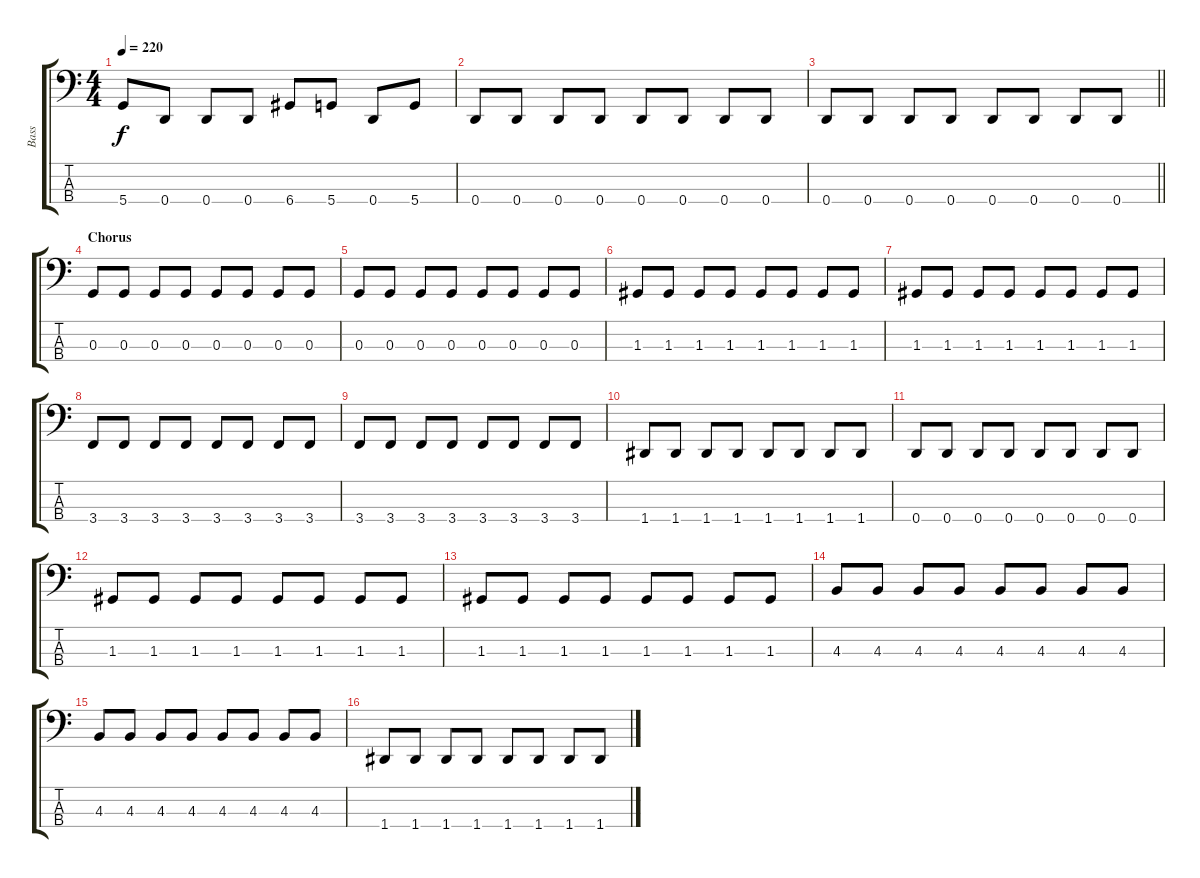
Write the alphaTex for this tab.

\track ("Bass" "Bass") {instrument electricbassfinger}
\staff {score tabs}
\tuning (F2 C2 G1 D1) {hide}
\ts (4 4)
\tempo 220
\clef f4
\ks c
5.4.8{dy f} 0.4.8 0.4.8 0.4.8 6.4.8 5.4.8 0.4.8 5.4.8 |
0.4.8 0.4.8 0.4.8 0.4.8 0.4.8 0.4.8 0.4.8 0.4.8 |
\barLineRight lightlight
0.4.8 0.4.8 0.4.8 0.4.8 0.4.8 0.4.8 0.4.8 0.4.8 |
\section ("" "Chorus")
0.3.8 0.3.8 0.3.8 0.3.8 0.3.8 0.3.8 0.3.8 0.3.8 |
0.3.8 0.3.8 0.3.8 0.3.8 0.3.8 0.3.8 0.3.8 0.3.8 |
1.3.8 1.3.8 1.3.8 1.3.8 1.3.8 1.3.8 1.3.8 1.3.8 |
1.3.8 1.3.8 1.3.8 1.3.8 1.3.8 1.3.8 1.3.8 1.3.8 |
3.4.8 3.4.8 3.4.8 3.4.8 3.4.8 3.4.8 3.4.8 3.4.8 |
3.4.8 3.4.8 3.4.8 3.4.8 3.4.8 3.4.8 3.4.8 3.4.8 |
1.4.8 1.4.8 1.4.8 1.4.8 1.4.8 1.4.8 1.4.8 1.4.8 |
0.4.8 0.4.8 0.4.8 0.4.8 0.4.8 0.4.8 0.4.8 0.4.8 |
1.3.8 1.3.8 1.3.8 1.3.8 1.3.8 1.3.8 1.3.8 1.3.8 |
1.3.8 1.3.8 1.3.8 1.3.8 1.3.8 1.3.8 1.3.8 1.3.8 |
4.3.8 4.3.8 4.3.8 4.3.8 4.3.8 4.3.8 4.3.8 4.3.8 |
4.3.8 4.3.8 4.3.8 4.3.8 4.3.8 4.3.8 4.3.8 4.3.8 |
1.4.8 1.4.8 1.4.8 1.4.8 1.4.8 1.4.8 1.4.8 1.4.8
